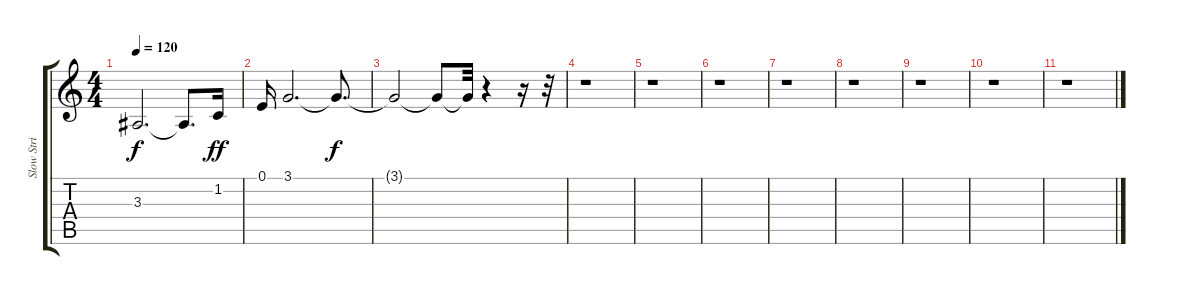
\track ("Slow Stri           " "Slow Stri ") {instrument synthstrings1}
\staff {score tabs}
\tuning (E4 B3 G3 D3 A2 E2) {hide}
\ts (4 4)
\tempo 120
\clef g2
\ks c
3.3{t}.2{d dy f} 3.3{t}.8{d} 1.2.16{dy ff} |
0.1.16 3.1.2{d} 3.1{t}.8{d dy f} |
3.1{t}.2 3.1{t}.8 3.1{t}.32 r.4 r.16 r.32 |
r.1 |
r.1 |
r.1 |
r.1 |
r.1 |
r.1 |
r.1 |
r.1
